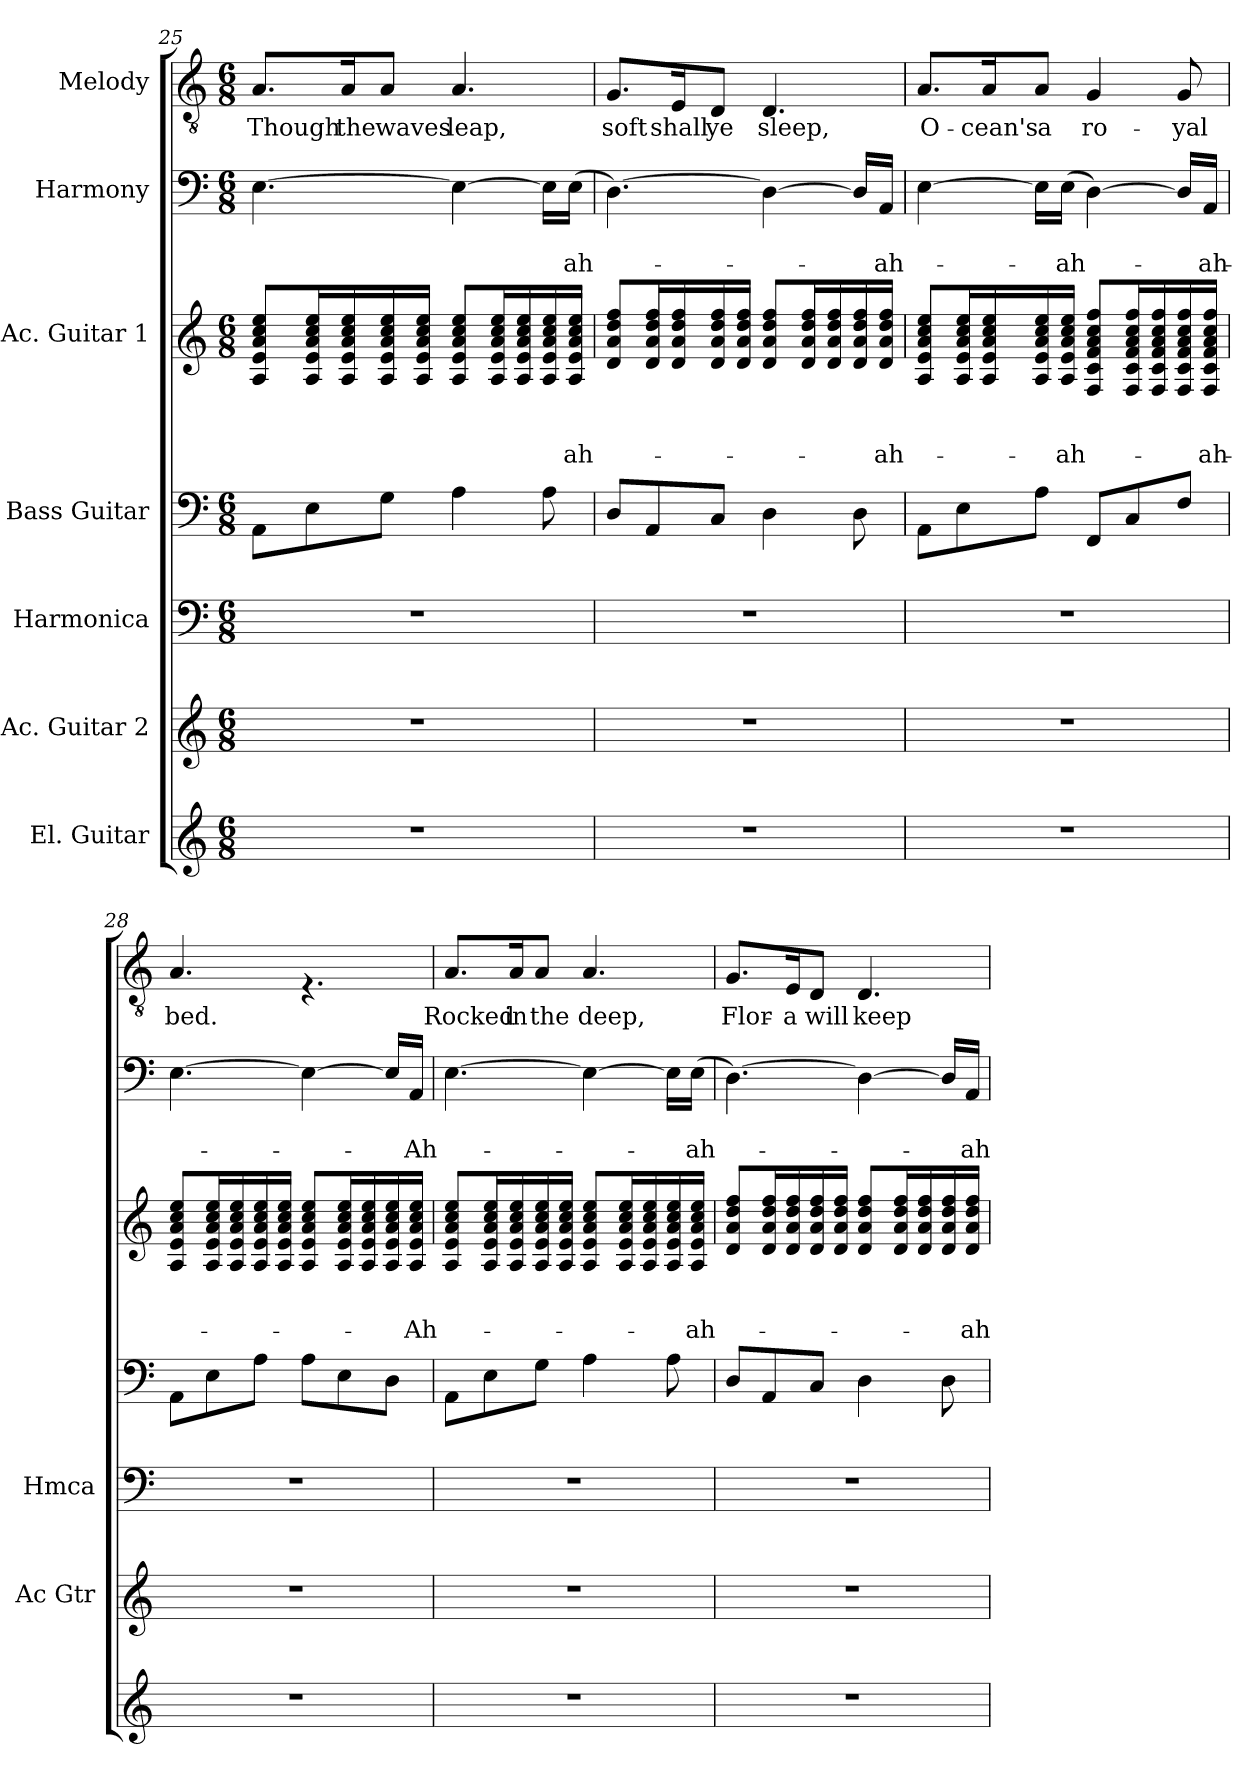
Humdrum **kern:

**kern	**kern	**kern	**kern	**kern	**text	**text	**text	**kern	**text	**text	**kern	**text
*part7	*part6	*part5	*part4	*part3	*part3	*part3	*part3	*part2	*part2	*part2	*part1	*part1
*staff7	*staff6	*staff5	*staff4	*staff3	*staff3	*staff3	*staff3	*staff2	*staff2	*staff2	*staff1	*staff1
*I"El. Guitar	*I"Ac. Guitar 2	*I"Harmonica	*I"Bass Guitar	*I"Ac. Guitar 1	*	*	*	*I"Harmony	*	*	*I"Melody	*
*	*I'Ac Gtr	*I'Hmca	*	*	*	*	*	*	*	*	*	*
*clefG2	*clefG2	*clefF4	*clefF4	*clefG2	*	*	*	*clefF4	*	*	*clefGv2	*
*ITrd7c12	*ITrd7c12	*	*ITrd7c12	*	*	*	*	*	*	*	*	*
*k[]	*k[]	*k[]	*k[]	*k[]	*	*	*	*k[]	*	*	*k[]	*
*C:	*C:	*C:	*C:	*C:	*	*	*	*C:	*	*	*C:	*
*M6/8	*M6/8	*M6/8	*M6/8	*M6/8	*	*	*	*M6/8	*	*	*M6/8	*
=25	=25	=25	=25	=25	=25	=25	=25	=25	=25	=25	=25	=25
!	!	!	!	!	!	!	!	!	!	!	!	!LO:LY:b
2.r	2.r	2.r	8AAA\L	8A/ 8e/ 8a/ 8cc/ 8ee/L	.	.	.	[>4.E\	.	.	8.A/L	Though
.	.	.	8EE\	16A/ 16e/ 16a/ 16cc/ 16ee/L	.	.	.	.	.	.	.	.
!	!	!	!	!	!	!	!	!	!	!	!	!LO:LY:b
.	.	.	.	16A/ 16e/ 16a/ 16cc/ 16ee/	.	.	.	.	.	.	16A/k	the
!	!	!	!	!	!	!	!	!	!	!	!	!LO:LY:b
.	.	.	8GG\J	16A/ 16e/ 16a/ 16cc/ 16ee/	.	.	.	.	.	.	8A/J	waves
.	.	.	.	16A/ 16e/ 16a/ 16cc/ 16ee/JJ	.	.	.	.	.	.	.	.
!	!	!	!	!	!	!	!	!	!	!	!	!LO:LY:b
.	.	.	4AA\	8A/ 8e/ 8a/ 8cc/ 8ee/L	.	.	.	4E\_	.	.	4.A/	leap,
.	.	.	.	16A/ 16e/ 16a/ 16cc/ 16ee/L	.	.	.	.	.	.	.	.
.	.	.	.	16A/ 16e/ 16a/ 16cc/ 16ee/	.	.	.	.	.	.	.	.
.	.	.	8AA\	16A/ 16e/ 16a/ 16cc/ 16ee/	.	.	.	16E\LL]	.	.	.	.
!	!	!	!	!	!	!	!LO:LY:a	!	!	!LO:LY:b	!	!
.	.	.	.	16A/ 16e/ 16a/ 16cc/ 16ee/JJ	.	.	-ah-	(>16E\JJ	.	-ah-	.	.
!!LO:PB:g=z
=26	=26	=26	=26	=26	=26	=26	=26	=26	=26	=26	=26	=26
!	!	!	!	!	!	!	!	!	!	!	!	!LO:LY:b
2.r	2.r	2.r	8DD/L	8d/ 8a/ 8dd/ 8ff/L	.	.	.	[>4.D\)	.	.	8.G/L	soft
.	.	.	8AAA/	16d/ 16a/ 16dd/ 16ff/L	.	.	.	.	.	.	.	.
!	!	!	!	!	!	!	!	!	!	!	!	!LO:LY:b
.	.	.	.	16d/ 16a/ 16dd/ 16ff/	.	.	.	.	.	.	16E/k	shall
!	!	!	!	!	!	!	!	!	!	!	!	!LO:LY:b
.	.	.	8CC/J	16d/ 16a/ 16dd/ 16ff/	.	.	.	.	.	.	8D/J	ye
.	.	.	.	16d/ 16a/ 16dd/ 16ff/JJ	.	.	.	.	.	.	.	.
!	!	!	!	!	!	!	!	!	!	!	!	!LO:LY:b
.	.	.	4DD\	8d/ 8a/ 8dd/ 8ff/L	.	.	.	4D\_	.	.	4.D/	sleep,
.	.	.	.	16d/ 16a/ 16dd/ 16ff/L	.	.	.	.	.	.	.	.
.	.	.	.	16d/ 16a/ 16dd/ 16ff/	.	.	.	.	.	.	.	.
.	.	.	8DD\	16d/ 16a/ 16dd/ 16ff/	.	.	.	16D/LL]	.	.	.	.
!	!	!	!	!	!	!	!LO:LY:a	!	!	!LO:LY:b	!	!
.	.	.	.	16d/ 16a/ 16dd/ 16ff/JJ	.	.	-ah-	16AA/JJ	.	-ah-	.	.
=27	=27	=27	=27	=27	=27	=27	=27	=27	=27	=27	=27	=27
!	!	!	!	!	!	!	!	!	!	!	!	!LO:LY:b
2.r	2.r	2.r	8AAA\L	8A/ 8e/ 8a/ 8cc/ 8ee/L	.	.	.	[>4E\	.	.	8.A/L	O-
.	.	.	8EE\	16A/ 16e/ 16a/ 16cc/ 16ee/L	.	.	.	.	.	.	.	.
!	!	!	!	!	!	!	!	!	!	!	!	!LO:LY:b
.	.	.	.	16A/ 16e/ 16a/ 16cc/ 16ee/	.	.	.	.	.	.	16A/k	-cean's
!	!	!	!	!	!	!	!	!	!	!	!	!LO:LY:b
.	.	.	8AA\J	16A/ 16e/ 16a/ 16cc/ 16ee/	.	.	.	16E\LL]	.	.	8A/J	a
!	!	!	!	!	!	!	!LO:LY:a	!	!	!LO:LY:b	!	!
.	.	.	.	16A/ 16e/ 16a/ 16cc/ 16ee/JJ	.	.	-ah-	(>16E\JJ	.	-ah-	.	.
!	!	!	!	!	!	!	!	!	!	!	!	!LO:LY:b
.	.	.	8FFF/L	8F/ 8c/ 8f/ 8a/ 8cc/ 8ff/L	.	.	.	[>4D\)	.	.	4G/	ro-
.	.	.	8CC/	16F/ 16c/ 16f/ 16a/ 16cc/ 16ff/L	.	.	.	.	.	.	.	.
.	.	.	.	16F/ 16c/ 16f/ 16a/ 16cc/ 16ff/	.	.	.	.	.	.	.	.
!	!	!	!	!	!	!	!	!	!	!	!	!LO:LY:b
.	.	.	8FF/J	16F/ 16c/ 16f/ 16a/ 16cc/ 16ff/	.	.	.	16D/LL]	.	.	8G/	-yal
!	!	!	!	!	!	!	!LO:LY:a	!	!	!LO:LY:b	!	!
.	.	.	.	16F/ 16c/ 16f/ 16a/ 16cc/ 16ff/JJ	.	.	-ah-	16AA/JJ	.	-ah-	.	.
=28	=28	=28	=28	=28	=28	=28	=28	=28	=28	=28	=28	=28
!	!	!	!	!	!	!	!	!	!	!	!	!LO:LY:b
2.r	2.r	2.r	8AAA\L	8A/ 8e/ 8a/ 8cc/ 8ee/L	.	.	.	[>4.E\	.	.	4.A/	bed.
.	.	.	8EE\	16A/ 16e/ 16a/ 16cc/ 16ee/L	.	.	.	.	.	.	.	.
.	.	.	.	16A/ 16e/ 16a/ 16cc/ 16ee/	.	.	.	.	.	.	.	.
.	.	.	8AA\J	16A/ 16e/ 16a/ 16cc/ 16ee/	.	.	.	.	.	.	.	.
.	.	.	.	16A/ 16e/ 16a/ 16cc/ 16ee/JJ	.	.	.	.	.	.	.	.
.	.	.	8AA\L	8A/ 8e/ 8a/ 8cc/ 8ee/L	.	.	.	4E\_	.	.	4.rF	.
.	.	.	8EE\	16A/ 16e/ 16a/ 16cc/ 16ee/L	.	.	.	.	.	.	.	.
.	.	.	.	16A/ 16e/ 16a/ 16cc/ 16ee/	.	.	.	.	.	.	.	.
.	.	.	8DD\J	16A/ 16e/ 16a/ 16cc/ 16ee/	.	.	.	16E/LL]	.	.	.	.
!	!	!	!	!	!	!	!LO:LY:a	!	!	!LO:LY:b	!	!
.	.	.	.	16A/ 16e/ 16a/ 16cc/ 16ee/JJ	.	.	-Ah-	16AA/JJ	.	-Ah-	.	.
=29	=29	=29	=29	=29	=29	=29	=29	=29	=29	=29	=29	=29
!	!	!	!	!	!	!	!	!	!	!	!	!LO:LY:b
2.r	2.r	2.r	8AAA\L	8A/ 8e/ 8a/ 8cc/ 8ee/L	.	.	.	[>4.E\	.	.	8.A/L	Rocked
.	.	.	8EE\	16A/ 16e/ 16a/ 16cc/ 16ee/L	.	.	.	.	.	.	.	.
!	!	!	!	!	!	!	!	!	!	!	!	!LO:LY:b
.	.	.	.	16A/ 16e/ 16a/ 16cc/ 16ee/	.	.	.	.	.	.	16A/k	in
!	!	!	!	!	!	!	!	!	!	!	!	!LO:LY:b
.	.	.	8GG\J	16A/ 16e/ 16a/ 16cc/ 16ee/	.	.	.	.	.	.	8A/J	the
.	.	.	.	16A/ 16e/ 16a/ 16cc/ 16ee/JJ	.	.	.	.	.	.	.	.
!	!	!	!	!	!	!	!	!	!	!	!	!LO:LY:b
.	.	.	4AA\	8A/ 8e/ 8a/ 8cc/ 8ee/L	.	.	.	4E\_	.	.	4.A/	deep,
.	.	.	.	16A/ 16e/ 16a/ 16cc/ 16ee/L	.	.	.	.	.	.	.	.
.	.	.	.	16A/ 16e/ 16a/ 16cc/ 16ee/	.	.	.	.	.	.	.	.
.	.	.	8AA\	16A/ 16e/ 16a/ 16cc/ 16ee/	.	.	.	16E\LL]	.	.	.	.
!	!	!	!	!	!	!	!LO:LY:a	!	!	!LO:LY:b	!	!
.	.	.	.	16A/ 16e/ 16a/ 16cc/ 16ee/JJ	.	.	-ah-	(>16E\JJ	.	-ah-	.	.
!!LO:PB:g=z
=30	=30	=30	=30	=30	=30	=30	=30	=30	=30	=30	=30	=30
!	!	!	!	!	!	!	!	!	!	!	!	!LO:LY:b
2.r	2.r	2.r	8DD/L	8d/ 8a/ 8dd/ 8ff/L	.	.	.	[>4.D\)	.	.	8.G/L	Flor-
.	.	.	8AAA/	16d/ 16a/ 16dd/ 16ff/L	.	.	.	.	.	.	.	.
!	!	!	!	!	!	!	!	!	!	!	!	!LO:LY:b
.	.	.	.	16d/ 16a/ 16dd/ 16ff/	.	.	.	.	.	.	16E/k	-a
!	!	!	!	!	!	!	!	!	!	!	!	!LO:LY:b
.	.	.	8CC/J	16d/ 16a/ 16dd/ 16ff/	.	.	.	.	.	.	8D/J	will
.	.	.	.	16d/ 16a/ 16dd/ 16ff/JJ	.	.	.	.	.	.	.	.
!	!	!	!	!	!	!	!	!	!	!	!	!LO:LY:b
.	.	.	4DD\	8d/ 8a/ 8dd/ 8ff/L	.	.	.	4D\_	.	.	4.D/	keep
.	.	.	.	16d/ 16a/ 16dd/ 16ff/L	.	.	.	.	.	.	.	.
.	.	.	.	16d/ 16a/ 16dd/ 16ff/	.	.	.	.	.	.	.	.
.	.	.	8DD\	16d/ 16a/ 16dd/ 16ff/	.	.	.	16D/LL]	.	.	.	.
!	!	!	!	!	!	!	!LO:LY:a	!	!	!LO:LY:b	!	!
.	.	.	.	16d/ 16a/ 16dd/ 16ff/JJ	.	.	-ah-	16AA/JJ	.	-ah-	.	.
=	=	=	=	=	=	=	=	=	=	=	=	=
*-	*-	*-	*-	*-	*-	*-	*-	*-	*-	*-	*-	*-
